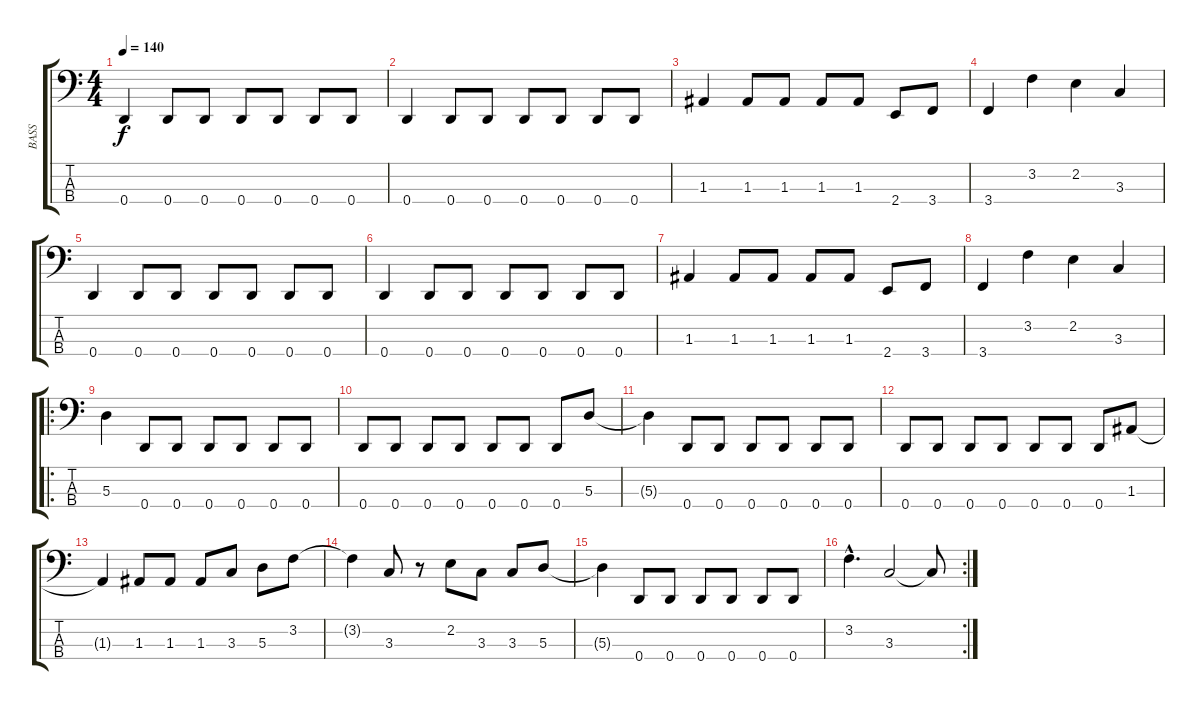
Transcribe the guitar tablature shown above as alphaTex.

\track ("BASS" "BASS") {instrument electricbassfinger}
\staff {score tabs}
\tuning (G2 D2 A1 D1) {hide}
\ts (4 4)
\tempo 140
\clef f4
\ks c
0.4.4{dy f} 0.4.8 0.4.8 0.4.8 0.4.8 0.4.8 0.4.8 |
0.4.4 0.4.8 0.4.8 0.4.8 0.4.8 0.4.8 0.4.8 |
1.3.4 1.3.8 1.3.8 1.3.8 1.3.8 2.4.8 3.4.8 |
3.4.4 3.2.4 2.2.4 3.3.4 |
0.4.4 0.4.8 0.4.8 0.4.8 0.4.8 0.4.8 0.4.8 |
0.4.4 0.4.8 0.4.8 0.4.8 0.4.8 0.4.8 0.4.8 |
1.3.4 1.3.8 1.3.8 1.3.8 1.3.8 2.4.8 3.4.8 |
3.4.4 3.2.4 2.2.4 3.3.4 |
\ro
5.3.4 0.4.8 0.4.8 0.4.8 0.4.8 0.4.8 0.4.8 |
0.4.8 0.4.8 0.4.8 0.4.8 0.4.8 0.4.8 0.4.8 5.3.8 |
5.3{t}.4 0.4.8 0.4.8 0.4.8 0.4.8 0.4.8 0.4.8 |
0.4.8 0.4.8 0.4.8 0.4.8 0.4.8 0.4.8 0.4.8 1.3.8 |
1.3{t}.4 1.3.8 1.3.8 1.3.8 3.3.8 5.3.8 3.2.8 |
3.2{t}.4 3.3.8 r.8 2.2.8 3.3.8 3.3.8 5.3.8 |
5.3{t}.4 0.4.8 0.4.8 0.4.8 0.4.8 0.4.8 0.4.8 |
\rc 2
3.2{hac}.4{d} 3.3.2 3.3{t}.8
